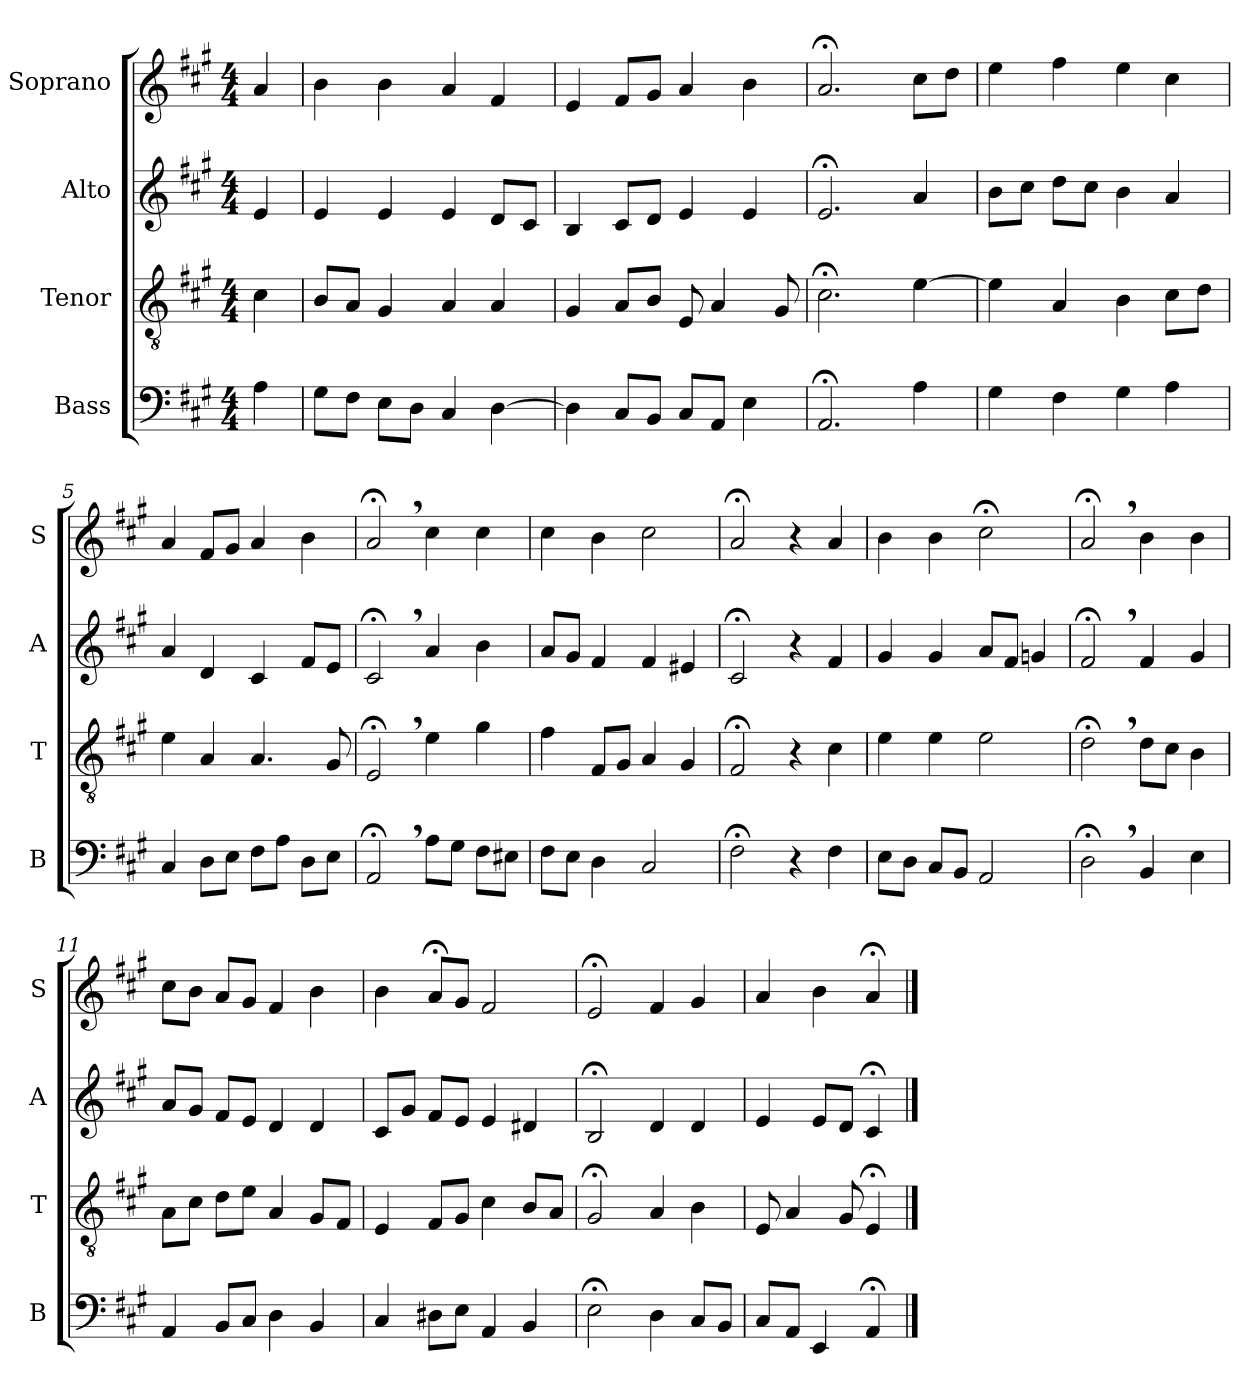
**kern	**kern	**kern	**kern
*part4	*part3	*part2	*part1
*staff4	*staff3	*staff2	*staff1
*I"Bass	*I"Tenor	*I"Alto	*I"Soprano
*I'B	*I'T	*I'A	*I'S
*clefF4	*clefGv2	*clefG2	*clefG2
*k[f#c#g#]	*k[f#c#g#]	*k[f#c#g#]	*k[f#c#g#]
*M4/4	*M4/4	*M4/4	*M4/4
=	=	=	=
4A\	4c#\	4e/	4a/
=1	=1	=1	=1
8G#\L	8B/L	4e/	4b\
8F#\J	8A/J	.	.
8E\L	4G#/	4e/	4b\
8D\J	.	.	.
4C#/	4A/	4e/	4a/
[4D\	4A/	8d/L	4f#/
.	.	8c#/J	.
=2	=2	=2	=2
4D\]	4G#/	4B/	4e/
8C#/L	8A/L	8c#/L	8f#/L
8BB/J	8B/J	8d/J	8g#/J
8C#/L	8E/	4e/	4a/
8AA/J	4A/	.	.
4E\	.	4e/	4b\
.	8G#/	.	.
=3	=3	=3	=3
2.AA;</	2.c#;<\	2.e;</	2.a;</
4A\	[4e\	4a/	8cc#\L
.	.	.	8dd\J
=4	=4	=4	=4
4G#\	4e\]	8b\L	4ee\
.	.	8cc#\J	.
4F#\	4A/	8dd\L	4ff#\
.	.	8cc#\J	.
4G#\	4B\	4b\	4ee\
4A\	8c#\L	4a/	4cc#\
.	8d\J	.	.
=5	=5	=5	=5
4C#/	4e\	4a/	4a/
8D\L	4A/	4d/	8f#/L
8E\J	.	.	8g#/J
8F#\L	4.A/	4c#/	4a/
8A\J	.	.	.
8D\L	.	8f#/L	4b\
8E\J	8G#/	8e/J	.
=6	=6	=6	=6
2AA;<,/	2E;<,/	2c#;<,/	2a;<,/
8A\L	4e\	4a/	4cc#\
8G#\J	.	.	.
8F#\L	4g#\	4b\	4cc#\
8E#X\J	.	.	.
=7	=7	=7	=7
8F#\L	4f#\	8a/L	4cc#\
8E\J	.	8g#/J	.
4D\	8F#/L	4f#/	4b\
.	8G#/J	.	.
2C#/	4A/	4f#/	2cc#\
.	4G#/	4e#X/	.
=8	=8	=8	=8
2F#;<\	2F#;</	2c#;</	2a;</
4r	4r	4r	4r
4F#\	4c#\	4f#/	4a/
=9	=9	=9	=9
8E\L	4e\	4g#/	4b\
8D\J	.	.	.
8C#/L	4e\	4g#/	4b\
8BB/J	.	.	.
2AA/	2e\	8a/L	2cc#;<\
.	.	8f#/J	.
.	.	4gn/	.
=10	=10	=10	=10
2D;<,\	2d;<,\	2f#;<,/	2a;<,/
4BB/	8d\L	4f#/	4b\
.	8c#\J	.	.
4E\	4B\	4g#/	4b\
=11	=11	=11	=11
4AA/	8A\L	8a/L	8cc#\L
.	8c#\J	8g#/J	8b\J
8BB/L	8d\L	8f#/L	8a/L
8C#/J	8e\J	8e/J	8g#/J
4D\	4A/	4d/	4f#/
4BB/	8G#/L	4d/	4b\
.	8F#/J	.	.
=12	=12	=12	=12
4C#/	4E/	8c#/L	4b\
.	.	8g#/J	.
8D#X\L	8F#/L	8f#/L	8a;</L
8E\J	8G#/J	8e/J	8g#/J
4AA/	4c#\	4e/	2f#/
4BB/	8B/L	4d#X/	.
.	8A/J	.	.
=13	=13	=13	=13
2E;<\	2G#;</	2B;</	2e;</
4D\	4A/	4d/	4f#/
8C#/L	4B\	4d/	4g#/
8BB/J	.	.	.
=14	=14	=14	=14
8C#/L	8E/	4e/	4a/
8AA/J	4A/	.	.
4EE/	.	8e/L	4b\
.	8G#/	8d/J	.
4AA;</	4E;</	4c#;</	4a;</
==	==	==	==
*-	*-	*-	*-
